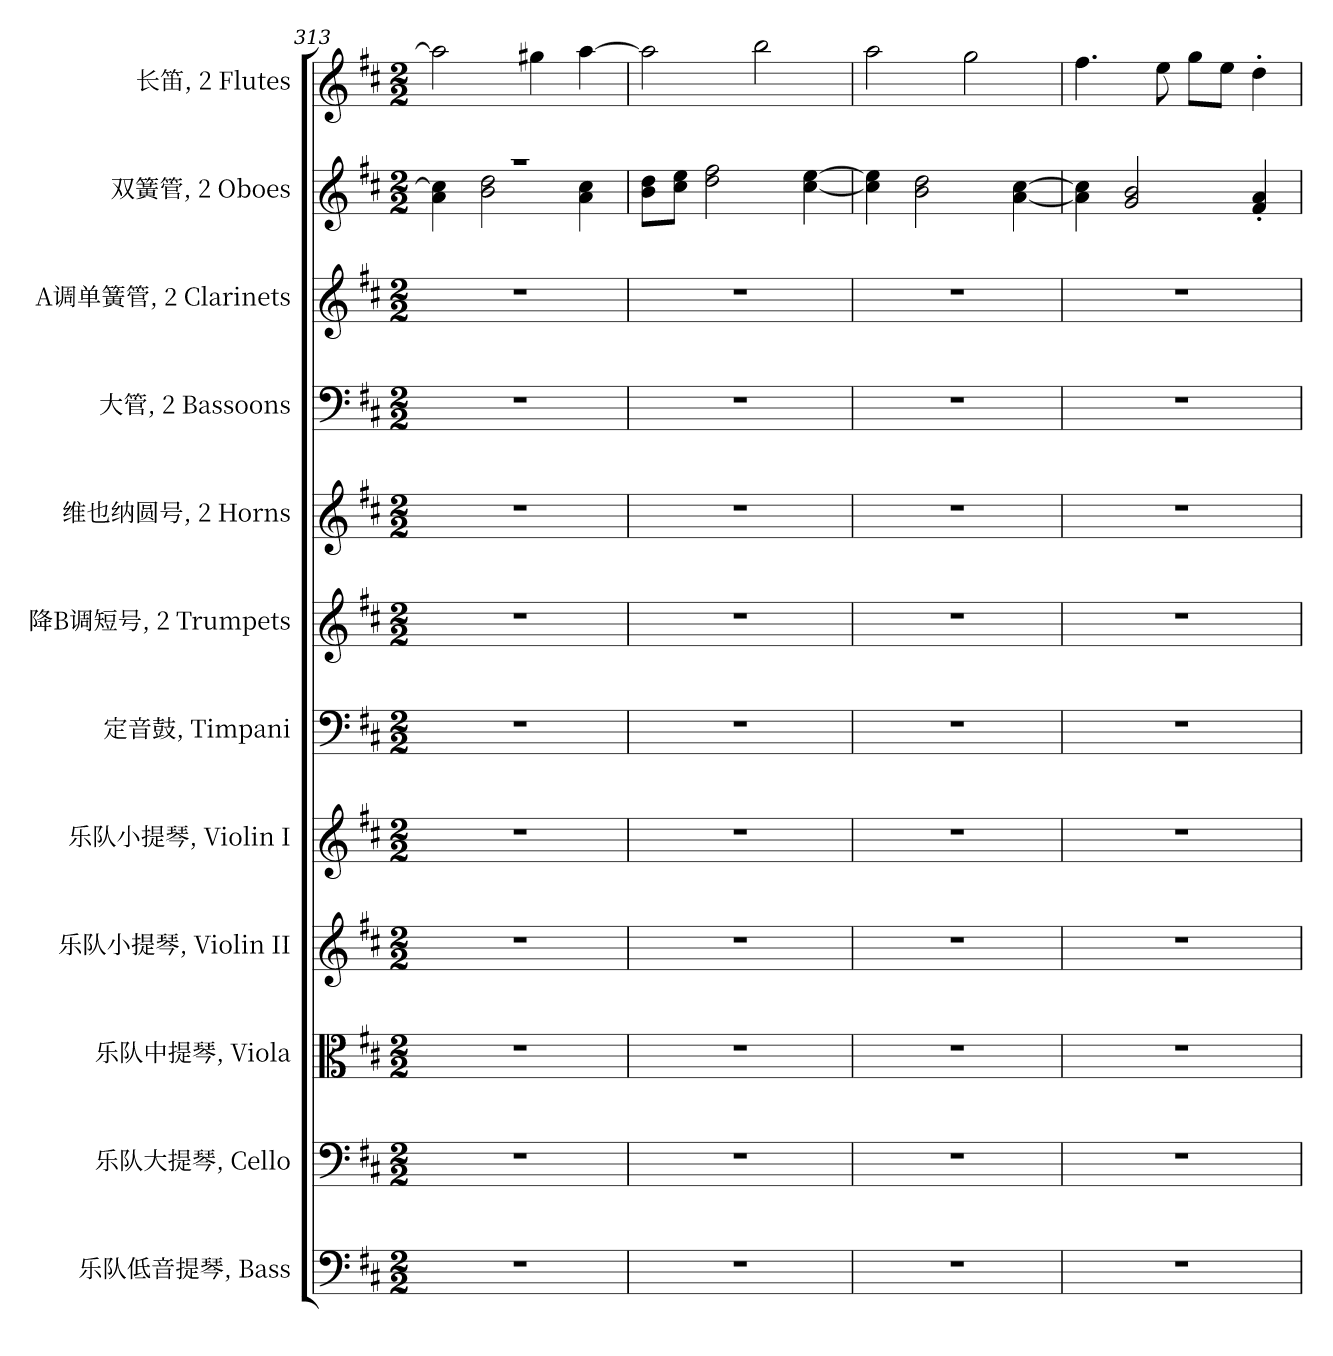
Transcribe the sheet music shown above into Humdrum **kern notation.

**kern	**kern	**kern	**kern	**kern	**kern	**kern	**kern	**kern	**kern	**kern	**kern
*part12	*part11	*part10	*part9	*part8	*part7	*part6	*part5	*part4	*part3	*part2	*part1
*staff12	*staff11	*staff10	*staff9	*staff8	*staff7	*staff6	*staff5	*staff4	*staff3	*staff2	*staff1
*I"乐队低音提琴, Bass	*I"乐队大提琴, Cello	*I"乐队中提琴, Viola	*I"乐队小提琴, Violin II	*I"乐队小提琴, Violin I	*I"定音鼓, Timpani	*I"降B调短号, 2 Trumpets	*I"维也纳圆号, 2 Horns	*I"大管, 2 Bassoons	*I"A调单簧管, 2 Clarinets	*I"双簧管, 2 Oboes	*I"长笛, 2 Flutes
*	*	*	*	*	*I'Timp.	*	*	*I'Bsn.	*I'A Cl.	*I'Ob.	*I'Fl.
*clefF4	*clefF4	*clefC3	*clefG2	*clefG2	*clefF4	*clefG2	*clefG2	*clefF4	*clefG2	*clefG2	*clefG2
*ITrd7c12	*	*	*	*	*	*ITrd1c2	*ITrd4c7	*	*ITrd2c3	*	*
*k[f#c#]	*k[f#c#]	*k[f#c#]	*k[f#c#]	*k[f#c#]	*k[f#c#]	*k[]	*k[f#]	*k[f#c#]	*k[f#c#g#d#a#]	*k[f#c#]	*k[f#c#]
*M2/2	*M2/2	*M2/2	*M2/2	*M2/2	*M2/2	*M2/2	*M2/2	*M2/2	*M2/2	*M2/2	*M2/2
=313	=313	=313	=313	=313	=313	=313	=313	=313	=313	=313	=313
*	*	*	*	*	*	*	*	*	*	*^	*
1r	1r	1r	1r	1r	1r	1r	1r	1r	1r	1r	4a\ 4cc#\]	2aa\]
.	.	.	.	.	.	.	.	.	.	.	2b\ 2dd\	.
.	.	.	.	.	.	.	.	.	.	.	.	4gg#X\
.	.	.	.	.	.	.	.	.	.	.	4a\ 4cc#\	[4aa\
*	*	*	*	*	*	*	*	*	*	*v	*v	*
=314	=314	=314	=314	=314	=314	=314	=314	=314	=314	=314	=314
1r	1r	1r	1r	1r	1r	1r	1r	1r	1r	8b\ 8dd\L	2aa\]
.	.	.	.	.	.	.	.	.	.	8cc#\ 8ee\J	.
.	.	.	.	.	.	.	.	.	.	2dd\ 2ff#\	.
.	.	.	.	.	.	.	.	.	.	.	2bb\
.	.	.	.	.	.	.	.	.	.	[4cc#\ [4ee\	.
=315	=315	=315	=315	=315	=315	=315	=315	=315	=315	=315	=315
1r	1r	1r	1r	1r	1r	1r	1r	1r	1r	4cc#\] 4ee\]	2aa\
.	.	.	.	.	.	.	.	.	.	2b\ 2dd\	.
.	.	.	.	.	.	.	.	.	.	.	2gg\
.	.	.	.	.	.	.	.	.	.	[4a\ [4cc#\	.
!!LO:PB:g=z
=316	=316	=316	=316	=316	=316	=316	=316	=316	=316	=316	=316
1r	1r	1r	1r	1r	1r	1r	1r	1r	1r	4a\] 4cc#\]	4.ff#\
.	.	.	.	.	.	.	.	.	.	2g/ 2b/	.
.	.	.	.	.	.	.	.	.	.	.	8ee\
.	.	.	.	.	.	.	.	.	.	.	8gg\L
.	.	.	.	.	.	.	.	.	.	.	8ee\J
.	.	.	.	.	.	.	.	.	.	4f#/' 4a/'	4dd'\
=	=	=	=	=	=	=	=	=	=	=	=
*-	*-	*-	*-	*-	*-	*-	*-	*-	*-	*-	*-
